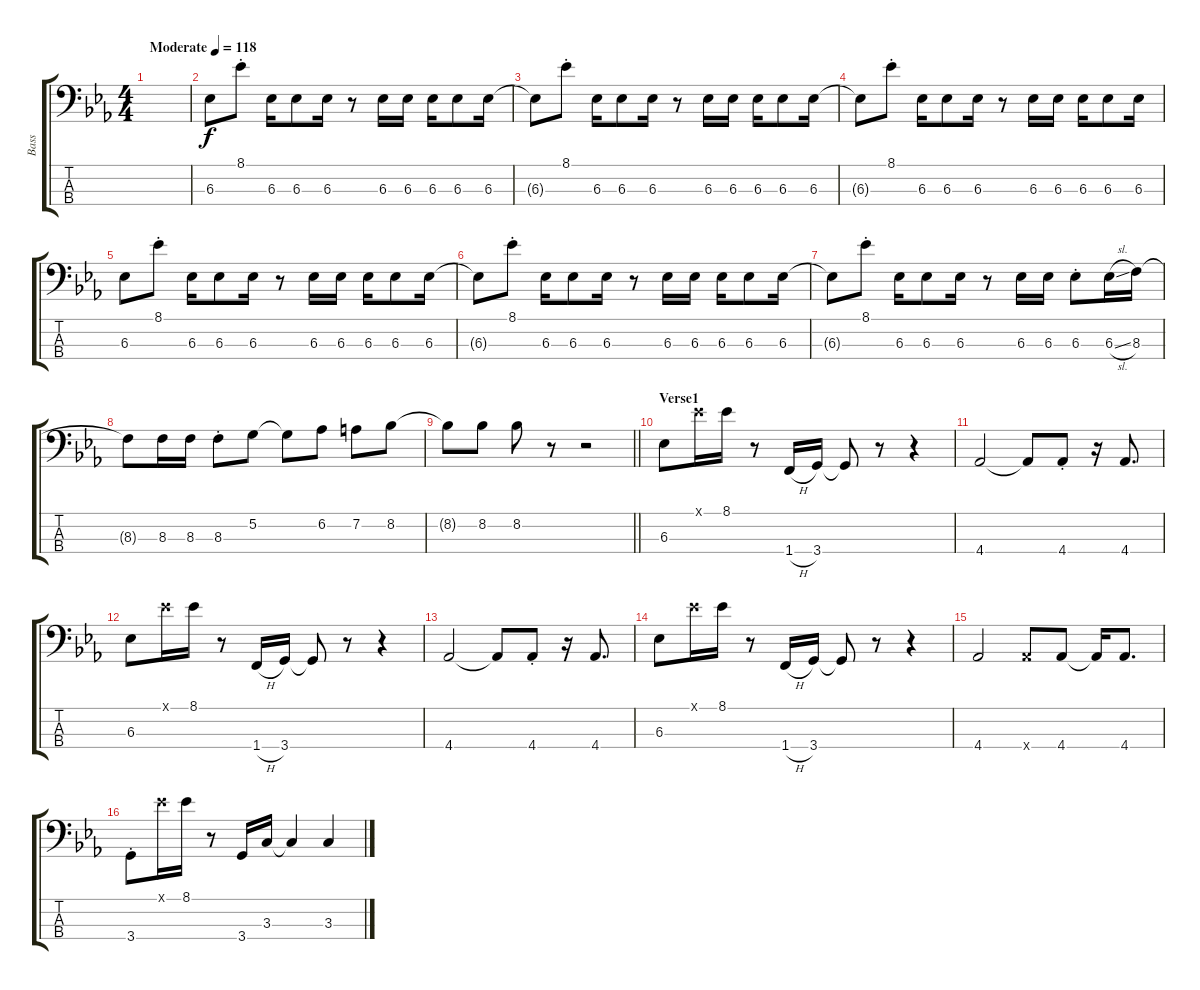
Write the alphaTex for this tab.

\track ("Bass" "Bass") {instrument electricbassfinger}
\staff {score tabs}
\tuning (G2 D2 A1 E1) {hide}
\ts (4 4)
\tempo (118 "Moderate")
\clef f4
\ks eb
|
6.3.8 8.1{st}.8 6.3.16 6.3.8 6.3.16 r.8 6.3.16 6.3.16 6.3.16 6.3.8 6.3.16 |
6.3{t}.8 8.1{st}.8 6.3.16 6.3.8 6.3.16 r.8 6.3.16 6.3.16 6.3.16 6.3.8 6.3.16 |
6.3{t}.8 8.1{st}.8 6.3.16 6.3.8 6.3.16 r.8 6.3.16 6.3.16 6.3.16 6.3.8 6.3.16 |
6.3.8 8.1{st}.8 6.3.16 6.3.8 6.3.16 r.8 6.3.16 6.3.16 6.3.16 6.3.8 6.3.16 |
6.3{t}.8 8.1{st}.8 6.3.16 6.3.8 6.3.16 r.8 6.3.16 6.3.16 6.3.16 6.3.8 6.3.16 |
6.3{t}.8 8.1{st}.8 6.3.16 6.3.8 6.3.16 r.8 6.3.16 6.3.16 6.3{st}.8 6.3{sl}.16 8.3.16 |
8.3{t}.8 8.3.16 8.3.16 8.3{st}.8 5.2.8 5.2{t}.8 6.2.8 7.2.8 8.2.8 |
\barLineRight lightlight
8.2{t}.8 8.2.8 8.2.8 r.8 r.2 |
\section ("" "Verse1")
6.3.8 8.1{x}.16 8.1.16 r.8 1.4{h}.16 3.4.16 3.4{t}.8 r.8 r.4 |
4.4.2 4.4{t}.8 4.4{st}.8 r.16 4.4.8{d} |
6.3.8 8.1{x}.16 8.1.16 r.8 1.4{h}.16 3.4.16 3.4{t}.8 r.8 r.4 |
4.4.2 4.4{t}.8 4.4{st}.8 r.16 4.4.8{d} |
6.3.8 8.1{x}.16 8.1.16 r.8 1.4{h}.16 3.4.16 3.4{t}.8 r.8 r.4 |
4.4.2 4.4{x}.8 4.4.8 4.4{t}.16 4.4.8{d} |
3.4{st}.8 8.1{x}.16 8.1.16 r.8 3.4.16 3.3.16 3.3{t}.4 3.3.4
